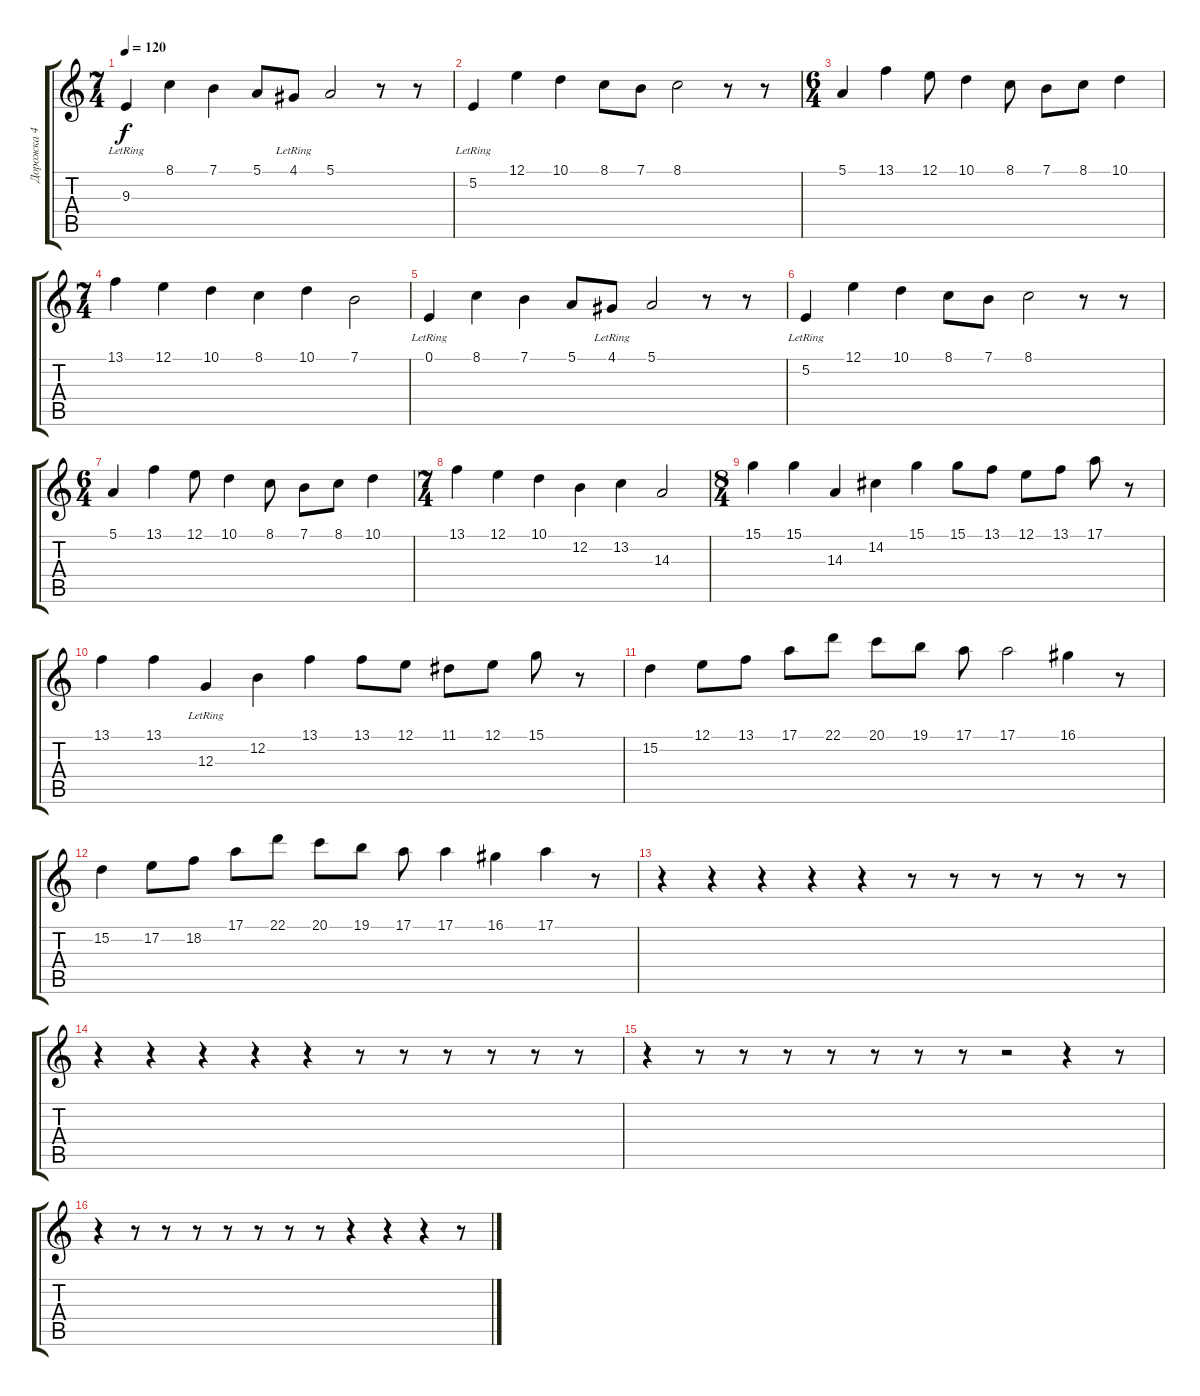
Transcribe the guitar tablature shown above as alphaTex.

\track ("Дорожка 4" "Дорожка 4") {instrument tremolostrings}
\staff {score tabs}
\tuning (E4 B3 G3 D3 A2 E2) {hide}
\ts (7 4)
\tempo 120
\clef g2
\ks c
9.3{lr}.4{dy f instrument tremolostrings} 8.1.4 7.1.4 5.1.8 4.1{lr}.8 5.1.2 r.8 r.8 |
5.2{lr}.4 12.1.4 10.1.4 8.1.8 7.1.8 8.1.2 r.8 r.8 |
\ts (6 4)
5.1.4 13.1.4 12.1.8 10.1.4 8.1.8 7.1.8 8.1.8 10.1.4 |
\ts (7 4)
13.1.4 12.1.4 10.1.4 8.1.4 10.1.4 7.1.2 |
0.1{lr}.4 8.1.4 7.1.4 5.1.8 4.1{lr}.8 5.1.2 r.8 r.8 |
5.2{lr}.4 12.1.4 10.1.4 8.1.8 7.1.8 8.1.2 r.8 r.8 |
\ts (6 4)
5.1.4 13.1.4 12.1.8 10.1.4 8.1.8 7.1.8 8.1.8 10.1.4 |
\ts (7 4)
13.1.4 12.1.4 10.1.4 12.2.4 13.2.4 14.3.2 |
\ts (8 4)
15.1.4 15.1.4 14.3.4 14.2.4 15.1.4 15.1.8 13.1.8 12.1.8 13.1.8 17.1.8 r.8 |
13.1.4 13.1.4 12.3{lr}.4 12.2.4 13.1.4 13.1.8 12.1.8 11.1.8 12.1.8 15.1.8 r.8 |
15.2.4 12.1.8 13.1.8 17.1.8 22.1.8 20.1.8 19.1.8 17.1.8 17.1.2 16.1.4 r.8 |
15.2.4 17.2.8 18.2.8 17.1.8 22.1.8 20.1.8 19.1.8 17.1.8 17.1.4 16.1.4 17.1.4 r.8 |
r.4 r.4 r.4 r.4 r.4 r.8 r.8 r.8 r.8 r.8 r.8 |
r.4 r.4 r.4 r.4 r.4 r.8 r.8 r.8 r.8 r.8 r.8 |
r.4 r.8 r.8 r.8 r.8 r.8 r.8 r.8 r.2 r.4 r.8 |
r.4 r.8 r.8 r.8 r.8 r.8 r.8 r.8 r.4 r.4 r.4 r.8
